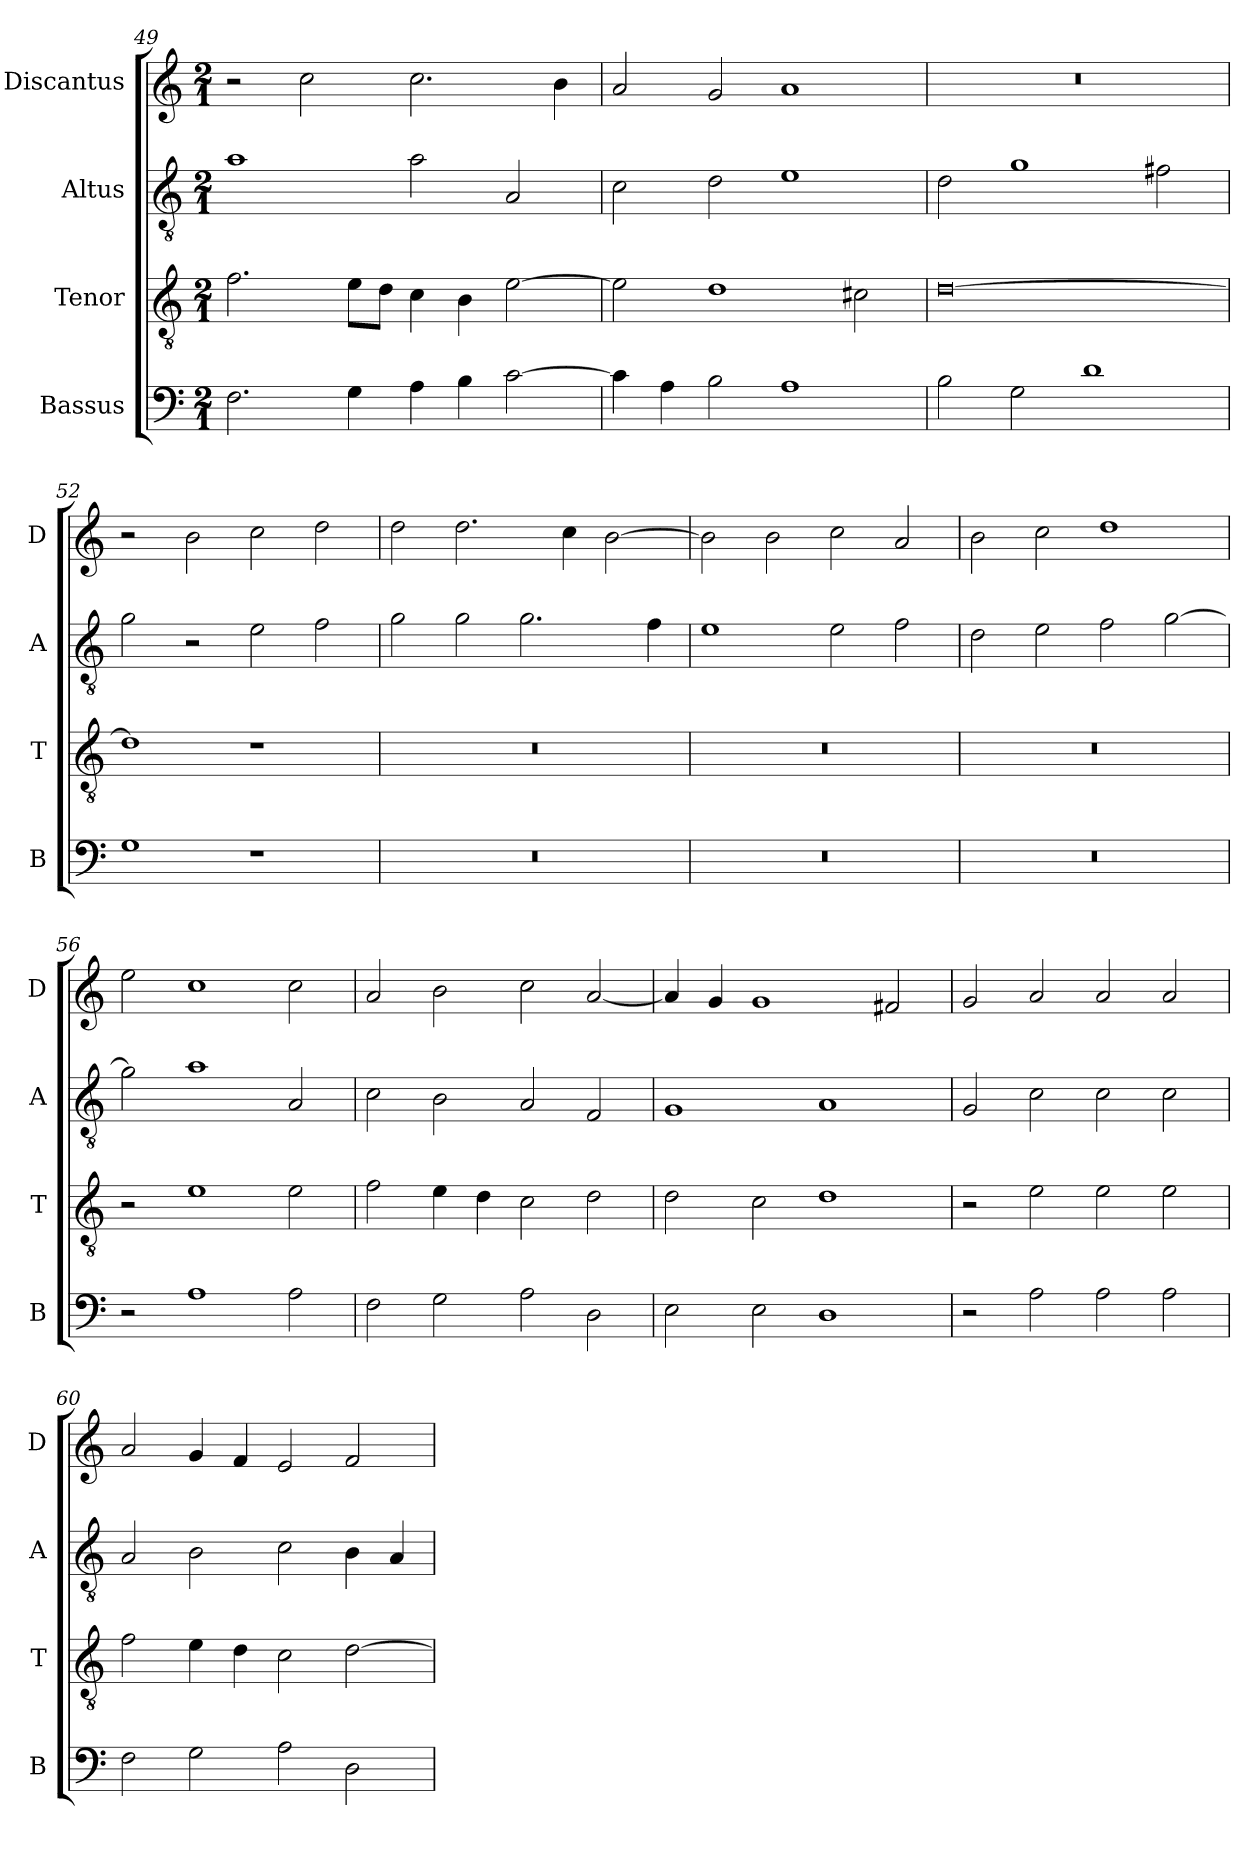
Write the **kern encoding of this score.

**kern	**kern	**kern	**kern
*part4	*part3	*part2	*part1
*staff4	*staff3	*staff2	*staff1
*I"Bassus	*I"Tenor	*I"Altus	*I"Discantus
*I'B	*I'T	*I'A	*I'D
*clefF4	*clefGv2	*clefGv2	*clefG2
*k[]	*k[]	*k[]	*k[]
*M2/1	*M2/1	*M2/1	*M2/1
=49	=49	=49	=49
2.F\	2.f\	1a	2r
.	.	.	2cc\
4G\	8e\L	.	.
.	8d\J	.	.
4A\	4c\	2a\	2.cc\
4B\	4B\	.	.
[2c\	[2e\	2A/	.
.	.	.	4b\
=50	=50	=50	=50
4c\]	2e\]	2c\	2a/
4A\	.	.	.
2B\	1d	2d\	2g/
1A	.	1e	1a
.	2c#X\	.	.
=51	=51	=51	=51
2B\	[0d	2d\	0r
2G\	.	1g	.
1d	.	.	.
.	.	2f#X\	.
=52	=52	=52	=52
1G	1d]	2g\	2r
.	.	2r	2b\
1r	1r	2e\	2cc\
.	.	2f\	2dd\
=53	=53	=53	=53
0r	0r	2g\	2dd\
.	.	2g\	2.dd\
.	.	2.g\	.
.	.	.	4cc\
.	.	.	[2b\
.	.	4f\	.
=54	=54	=54	=54
0r	0r	1e	2b\]
.	.	.	2b\
.	.	2e\	2cc\
.	.	2f\	2a/
=55	=55	=55	=55
0r	0r	2d\	2b\
.	.	2e\	2cc\
.	.	2f\	1dd
.	.	[2g\	.
=56	=56	=56	=56
2r	2r	2g\]	2ee\
1A	1e	1a	1cc
2A\	2e\	2A/	2cc\
=57	=57	=57	=57
2F\	2f\	2c\	2a/
2G\	4e\	2B\	2b\
.	4d\	.	.
2A\	2c\	2A/	2cc\
2D\	2d\	2F/	[2a/
=58	=58	=58	=58
2E\	2d\	1G	4a/]
.	.	.	4g/
2E\	2c\	.	1g
1D	1d	1A	.
.	.	.	2f#X/
=59	=59	=59	=59
2r	2r	2G/	2g/
2A\	2e\	2c\	2a/
2A\	2e\	2c\	2a/
2A\	2e\	2c\	2a/
=60	=60	=60	=60
2F\	2f\	2A/	2a/
2G\	4e\	2B\	4g/
.	4d\	.	4f/
2A\	2c\	2c\	2e/
2D\	[2d\	4B\	2f/
.	.	4A/	.
=	=	=	=
*-	*-	*-	*-
